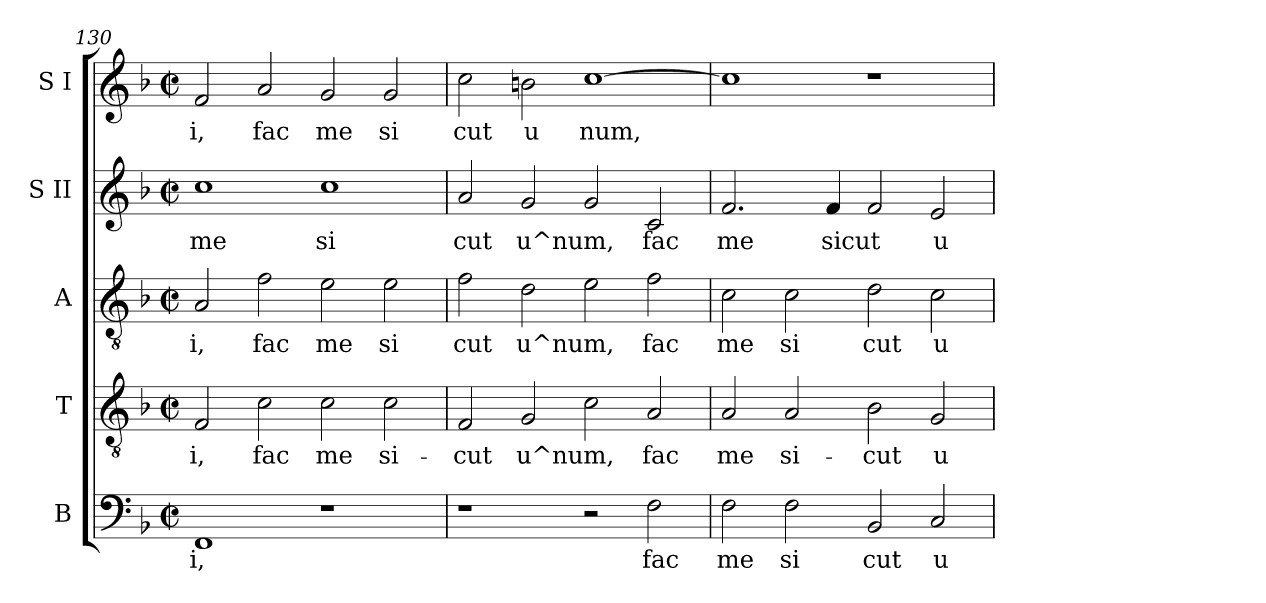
**kern	**text	**kern	**text	**kern	**text	**kern	**text	**kern	**text
*part5	*part5	*part4	*part4	*part3	*part3	*part2	*part2	*part1	*part1
*staff5	*staff5	*staff4	*staff4	*staff3	*staff3	*staff2	*staff2	*staff1	*staff1
*I"B	*	*I"T	*	*I"A	*	*I"S II	*	*I"S I	*
*clefF4	*	*clefGv2	*	*clefGv2	*	*clefG2	*	*clefG2	*
*k[b-]	*	*k[b-]	*	*k[b-]	*	*k[b-]	*	*k[b-]	*
*F:	*	*F:	*	*F:	*	*F:	*	*F:	*
*M2/2	*	*M2/2	*	*M2/2	*	*M2/2	*	*M2/2	*
*met(c|)	*	*met(c|)	*	*met(c|)	*	*met(c|)	*	*met(c|)	*
=130	=130	=130	=130	=130	=130	=130	=130	=130	=130
!	!LO:LY:b:cj	!	!LO:LY:b:cj	!	!LO:LY:b:cj	!	!LO:LY:b:cj	!	!LO:LY:b:cj
1FF	i,	2F/	-i,	2A/	i,	1cc	me	2f/	i,
!	!	!	!LO:LY:b:cj	!	!LO:LY:b:cj	!	!	!	!LO:LY:b:cj
.	.	2c\	fac	2f\	fac	.	.	2a/	fac
!	!	!	!LO:LY:b:cj	!	!LO:LY:b:cj	!	!LO:LY:b:cj	!	!LO:LY:b:cj
1r	.	2c\	me	2e\	me	1cc	si	2g/	me
!	!	!	!LO:LY:b:cj	!	!LO:LY:b:cj	!	!	!	!LO:LY:b:cj
.	.	2c\	si-	2e\	si	.	.	2g/	si
=131	=131	=131	=131	=131	=131	=131	=131	=131	=131
!	!	!	!LO:LY:b:cj	!	!LO:LY:b:cj	!	!LO:LY:b:cj	!	!LO:LY:b:cj
1r	.	2F/	-cut	2f\	cut	2a/	cut	2cc\	cut
!	!	!	!LO:LY:b:cj	!	!LO:LY:b:cj	!	!LO:LY:b:cj	!	!LO:LY:b:cj
.	.	2G/	u^num,-	2d\	u^num,	2g/	u^num,	2bn\	u
!	!	!	!LO:LY:b:cj	!	!LO:LY:b:cj	!	!LO:LY:b:cj	!	!LO:LY:b:cj
2r	.	2c\	--	2e\	.	2g/	.	[>1cc	num,
!	!LO:LY:b:cj	!	!LO:LY:b:cj	!	!LO:LY:b:cj	!	!LO:LY:b:cj	!	!
2F\	fac	2A/	-fac	2f\	fac	2c/	fac	.	.
=132	=132	=132	=132	=132	=132	=132	=132	=132	=132
!	!LO:LY:b:cj	!	!LO:LY:b:cj	!	!LO:LY:b:cj	!	!LO:LY:b:cj	!	!LO:LY:b:cj
2F\	me	2A/	me	2c\	me	2.f/	me	1cc]	.
!	!LO:LY:b:cj	!	!LO:LY:b:cj	!	!LO:LY:b:cj	!	!	!	!
2F\	si	2A/	si-	2c\	si	.	.	.	.
!	!	!	!	!	!	!	!LO:LY:b:cj	!	!
.	.	.	.	.	.	4f/	sicut	.	.
!	!LO:LY:b:cj	!	!LO:LY:b:cj	!	!LO:LY:b:cj	!	!LO:LY:b:cj	!	!
2BB-/	cut	2B-\	-cut	2d\	cut	2f/	.	1r	.
!	!LO:LY:b:cj	!	!LO:LY:b:cj	!	!LO:LY:b:cj	!	!LO:LY:b:cj	!	!
2C/	u	2G/	u-	2c\	u	2e/	u	.	.
=	=	=	=	=	=	=	=	=	=
*-	*-	*-	*-	*-	*-	*-	*-	*-	*-
